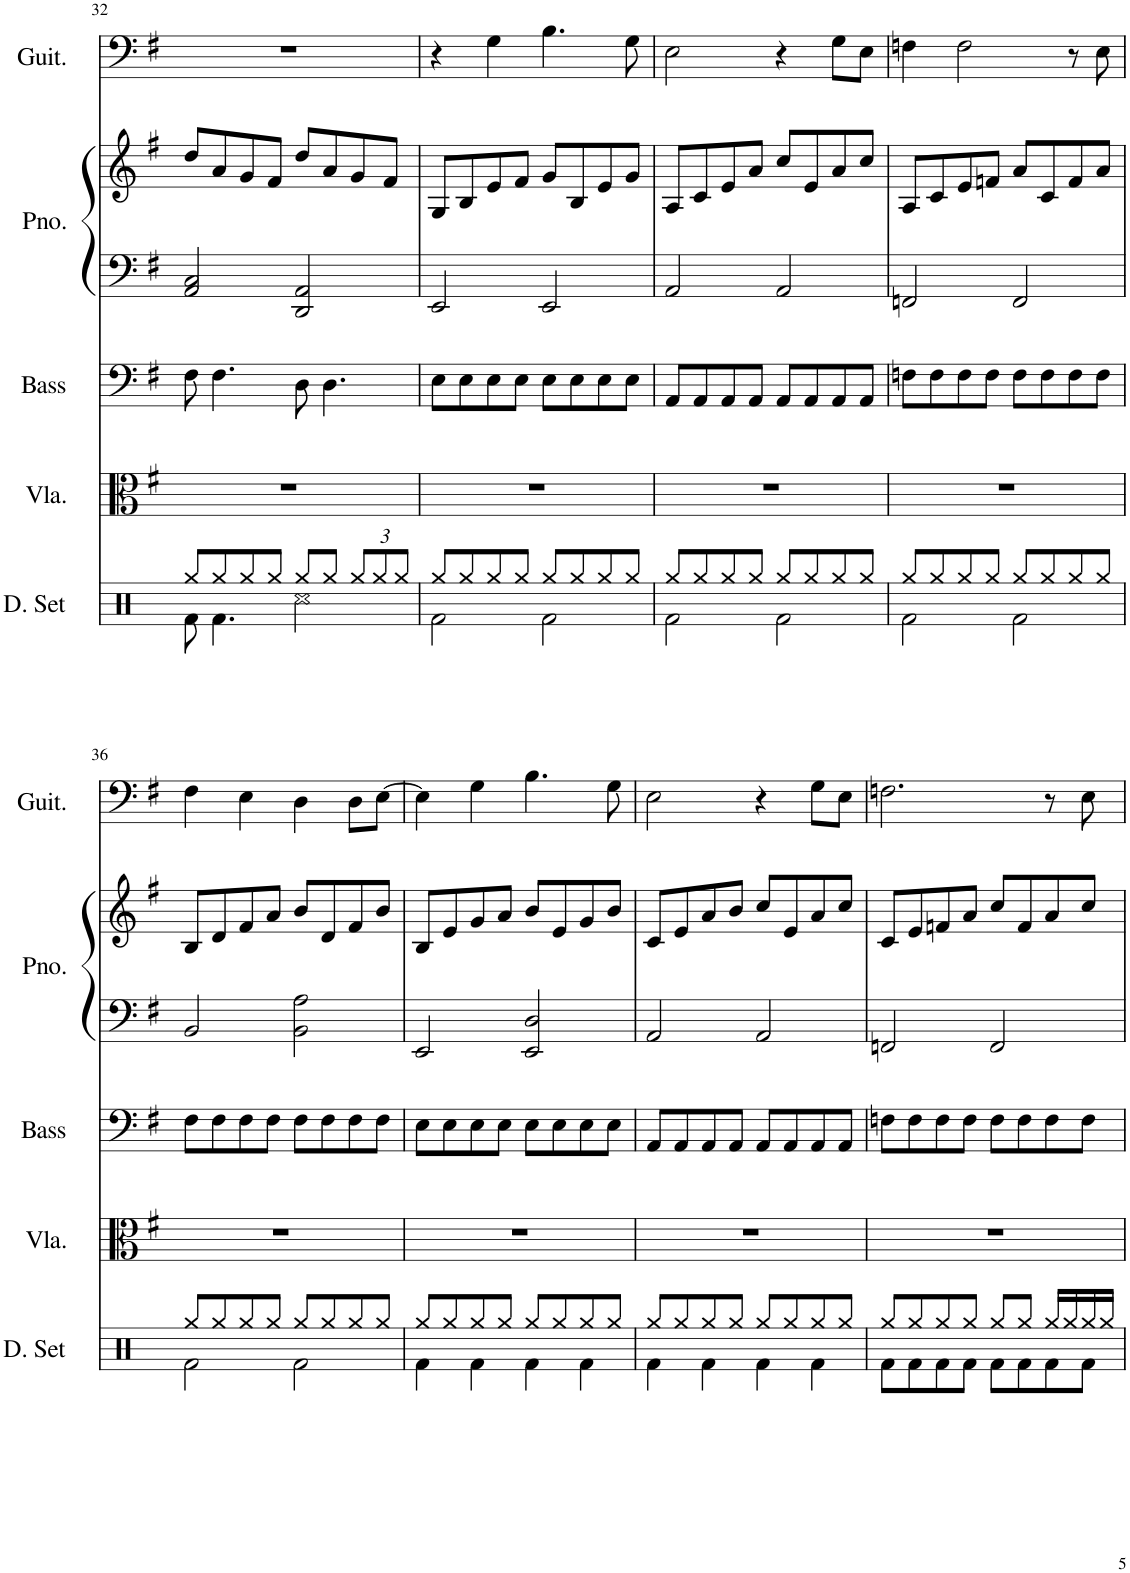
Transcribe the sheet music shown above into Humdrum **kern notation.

**kern	**kern	**kern	**kern	**kern	**kern
*part5	*part4	*part3	*part2	*part2	*part1
*staff6	*staff5	*staff4	*staff3	*staff2	*staff1
*I"Drumset	*I"Viola	*I"Acoustic Bass	*I"Piano	*	*I"Acoustic Guitar
*I'D. Set	*I'Vla.	*I'Bass	*I'Pno.	*	*I'Guit.
!!LO:PB:g=z
*clefX	*clefC3	*clefF4	*clefF4	*clefG2	*clefF4
*	*	*Trd7c12	*	*	*
*k[]	*k[f#]	*k[f#]	*k[f#]	*k[f#]	*k[f#]
*M4/4	*M4/4	*M4/4	*M4/4	*M4/4	*M4/4
=32	=32	=32	=32	=32	=32
*^	*	*	*	*	*
8Rgg/L	8Rf\	1r	8F#\	2AA/ 2C/	8dd/L	1r
8Rgg/	4.Rf\	.	4.F#\	.	8a/	.
8Rgg/	.	.	.	.	8g/	.
8Rgg/J	.	.	.	.	8f#/J	.
8Rgg/L	2Rcc\	.	8D\	2DD/ 2AA/	8dd/L	.
8Rgg/J	.	.	4.D\	.	8a/	.
*Xbrackettup	*	*	*	*	*	*
12Rgg/L	.	.	.	.	8g/	.
12Rgg/	.	.	.	.	.	.
.	.	.	.	.	8f#/J	.
12Rgg/J	.	.	.	.	.	.
=33	=33	=33	=33	=33	=33	=33
8Rgg/L	2Rf\	1r	8E\L	2EE/	8G/L	4r
8Rgg/	.	.	8E\	.	8B/	.
8Rgg/	.	.	8E\	.	8e/	4G\
8Rgg/J	.	.	8E\J	.	8f#/J	.
8Rgg/L	2Rf\	.	8E\L	2EE/	8g/L	4.B\
8Rgg/	.	.	8E\	.	8B/	.
8Rgg/	.	.	8E\	.	8e/	.
8Rgg/J	.	.	8E\J	.	8g/J	8G\
=34	=34	=34	=34	=34	=34	=34
8Rgg/L	2Rf\	1r	8AA/L	2AA/	8A/L	2E\
8Rgg/	.	.	8AA/	.	8c/	.
8Rgg/	.	.	8AA/	.	8e/	.
8Rgg/J	.	.	8AA/J	.	8a/J	.
8Rgg/L	2Rf\	.	8AA/L	2AA/	8cc/L	4r
8Rgg/	.	.	8AA/	.	8e/	.
8Rgg/	.	.	8AA/	.	8a/	8G\L
8Rgg/J	.	.	8AA/J	.	8cc/J	8E\J
=35	=35	=35	=35	=35	=35	=35
8Rgg/L	2Rf\	1r	8Fn\L	2FFn/	8A/L	4Fn\
8Rgg/	.	.	8F\	.	8c/	.
8Rgg/	.	.	8F\	.	8e/	2F\
8Rgg/J	.	.	8F\J	.	8fn/J	.
8Rgg/L	2Rf\	.	8F\L	2FF/	8a/L	.
8Rgg/	.	.	8F\	.	8c/	.
8Rgg/	.	.	8F\	.	8f/	8r
8Rgg/J	.	.	8F\J	.	8a/J	8E\
!!LO:LB:g=z
=36	=36	=36	=36	=36	=36	=36
8Rgg/L	2Rf\	1r	8F#\L	2BB/	8B/L	4F#\
8Rgg/	.	.	8F#\	.	8d/	.
8Rgg/	.	.	8F#\	.	8f#/	4E\
8Rgg/J	.	.	8F#\J	.	8a/J	.
8Rgg/L	2Rf\	.	8F#\L	2BB\ 2A\	8b/L	4D\
8Rgg/	.	.	8F#\	.	8d/	.
8Rgg/	.	.	8F#\	.	8f#/	8D\L
8Rgg/J	.	.	8F#\J	.	8b/J	[8E\J
=37	=37	=37	=37	=37	=37	=37
8Rgg/L	4Rf\	1r	8E\L	2EE/	8B/L	4E\]
8Rgg/	.	.	8E\	.	8e/	.
8Rgg/	4Rf\	.	8E\	.	8g/	4G\
8Rgg/J	.	.	8E\J	.	8a/J	.
8Rgg/L	4Rf\	.	8E\L	2EE/ 2D/	8b/L	4.B\
8Rgg/	.	.	8E\	.	8e/	.
8Rgg/	4Rf\	.	8E\	.	8g/	.
8Rgg/J	.	.	8E\J	.	8b/J	8G\
=38	=38	=38	=38	=38	=38	=38
8Rgg/L	4Rf\	1r	8AA/L	2AA/	8c/L	2E\
8Rgg/	.	.	8AA/	.	8e/	.
8Rgg/	4Rf\	.	8AA/	.	8a/	.
8Rgg/J	.	.	8AA/J	.	8b/J	.
8Rgg/L	4Rf\	.	8AA/L	2AA/	8cc/L	4r
8Rgg/	.	.	8AA/	.	8e/	.
8Rgg/	4Rf\	.	8AA/	.	8a/	8G\L
8Rgg/J	.	.	8AA/J	.	8cc/J	8E\J
=39	=39	=39	=39	=39	=39	=39
8Rgg/L	8Rf\L	1r	8Fn\L	2FFn/	8c/L	2.Fn\
8Rgg/	8Rf\	.	8F\	.	8e/	.
8Rgg/	8Rf\	.	8F\	.	8fn/	.
8Rgg/J	8Rf\J	.	8F\J	.	8a/J	.
8Rgg/L	8Rf\L	.	8F\L	2FF/	8cc/L	.
8Rgg/J	8Rf\	.	8F\	.	8f/	.
16Rgg/LL	8Rf\	.	8F\	.	8a/	8r
16Rgg/	.	.	.	.	.	.
16Rgg/	8Rf\J	.	8F\J	.	8cc/J	8E\
16Rgg/JJ	.	.	.	.	.	.
*v	*v	*	*	*	*	*
=	=	=	=	=	=
*-	*-	*-	*-	*-	*-
